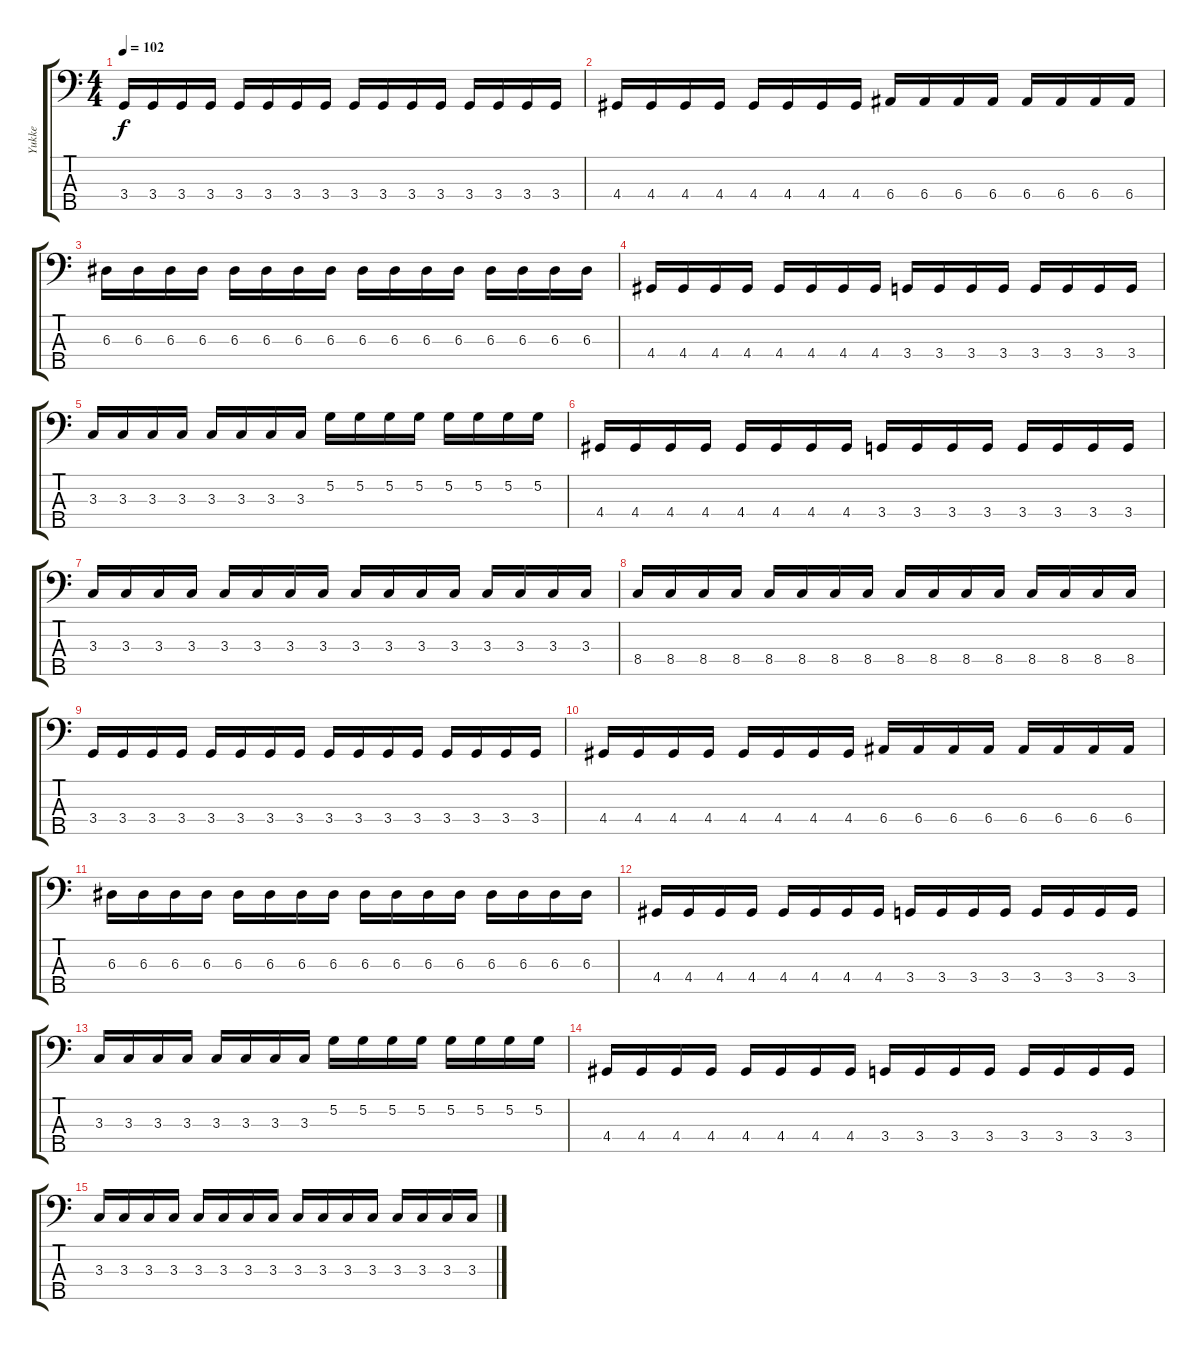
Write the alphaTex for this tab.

\track ("Yukke" "Yukke") {instrument electricbassfinger}
\staff {score tabs}
\tuning (G2 D2 A1 E1 B0) {hide}
\ts (4 4)
\tempo 102
\clef f4
\ks c
3.4.16{dy f} 3.4.16 3.4.16 3.4.16 3.4.16 3.4.16 3.4.16 3.4.16 3.4.16 3.4.16 3.4.16 3.4.16 3.4.16 3.4.16 3.4.16 3.4.16 |
4.4.16 4.4.16 4.4.16 4.4.16 4.4.16 4.4.16 4.4.16 4.4.16 6.4.16 6.4.16 6.4.16 6.4.16 6.4.16 6.4.16 6.4.16 6.4.16 |
6.3.16 6.3.16 6.3.16 6.3.16 6.3.16 6.3.16 6.3.16 6.3.16 6.3.16 6.3.16 6.3.16 6.3.16 6.3.16 6.3.16 6.3.16 6.3.16 |
4.4.16 4.4.16 4.4.16 4.4.16 4.4.16 4.4.16 4.4.16 4.4.16 3.4.16 3.4.16 3.4.16 3.4.16 3.4.16 3.4.16 3.4.16 3.4.16 |
3.3.16 3.3.16 3.3.16 3.3.16 3.3.16 3.3.16 3.3.16 3.3.16 5.2.16 5.2.16 5.2.16 5.2.16 5.2.16 5.2.16 5.2.16 5.2.16 |
4.4.16 4.4.16 4.4.16 4.4.16 4.4.16 4.4.16 4.4.16 4.4.16 3.4.16 3.4.16 3.4.16 3.4.16 3.4.16 3.4.16 3.4.16 3.4.16 |
3.3.16 3.3.16 3.3.16 3.3.16 3.3.16 3.3.16 3.3.16 3.3.16 3.3.16 3.3.16 3.3.16 3.3.16 3.3.16 3.3.16 3.3.16 3.3.16 |
8.4.16 8.4.16 8.4.16 8.4.16 8.4.16 8.4.16 8.4.16 8.4.16 8.4.16 8.4.16 8.4.16 8.4.16 8.4.16 8.4.16 8.4.16 8.4.16 |
3.4.16 3.4.16 3.4.16 3.4.16 3.4.16 3.4.16 3.4.16 3.4.16 3.4.16 3.4.16 3.4.16 3.4.16 3.4.16 3.4.16 3.4.16 3.4.16 |
4.4.16 4.4.16 4.4.16 4.4.16 4.4.16 4.4.16 4.4.16 4.4.16 6.4.16 6.4.16 6.4.16 6.4.16 6.4.16 6.4.16 6.4.16 6.4.16 |
6.3.16 6.3.16 6.3.16 6.3.16 6.3.16 6.3.16 6.3.16 6.3.16 6.3.16 6.3.16 6.3.16 6.3.16 6.3.16 6.3.16 6.3.16 6.3.16 |
4.4.16 4.4.16 4.4.16 4.4.16 4.4.16 4.4.16 4.4.16 4.4.16 3.4.16 3.4.16 3.4.16 3.4.16 3.4.16 3.4.16 3.4.16 3.4.16 |
3.3.16 3.3.16 3.3.16 3.3.16 3.3.16 3.3.16 3.3.16 3.3.16 5.2.16 5.2.16 5.2.16 5.2.16 5.2.16 5.2.16 5.2.16 5.2.16 |
4.4.16 4.4.16 4.4.16 4.4.16 4.4.16 4.4.16 4.4.16 4.4.16 3.4.16 3.4.16 3.4.16 3.4.16 3.4.16 3.4.16 3.4.16 3.4.16 |
3.3.16 3.3.16 3.3.16 3.3.16 3.3.16 3.3.16 3.3.16 3.3.16 3.3.16 3.3.16 3.3.16 3.3.16 3.3.16 3.3.16 3.3.16 3.3.16
